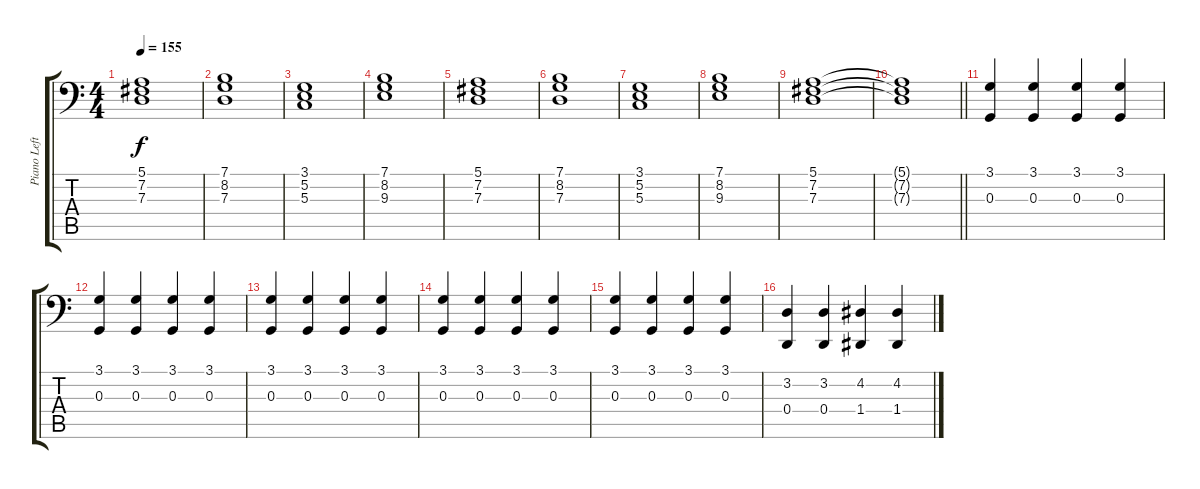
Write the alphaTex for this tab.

\track ("Piano Left" "Piano Left") {instrument acousticgrandpiano}
\staff {score tabs}
\tuning (E3 B2 G2 D2 A1 E1) {hide}
\ts (4 4)
\tempo 155
\clef f4
\ks c
(5.1 7.2 7.3).1{dy f} |
(7.1 8.2 7.3).1 |
(3.1 5.2 5.3).1 |
(7.1 8.2 9.3).1 |
(5.1 7.2 7.3).1 |
(7.1 8.2 7.3).1 |
(3.1 5.2 5.3).1 |
(7.1 8.2 9.3).1 |
(5.1 7.2 7.3).1 |
\barLineRight lightlight
(5.1{t} 7.2{t} 7.3{t}).1 |
(3.1 0.3).4 (3.1 0.3).4 (3.1 0.3).4 (3.1 0.3).4 |
(3.1 0.3).4 (3.1 0.3).4 (3.1 0.3).4 (3.1 0.3).4 |
(3.1 0.3).4 (3.1 0.3).4 (3.1 0.3).4 (3.1 0.3).4 |
(3.1 0.3).4 (3.1 0.3).4 (3.1 0.3).4 (3.1 0.3).4 |
(3.1 0.3).4 (3.1 0.3).4 (3.1 0.3).4 (3.1 0.3).4 |
(3.2 0.4).4 (3.2 0.4).4 (4.2 1.4).4 (4.2 1.4).4
